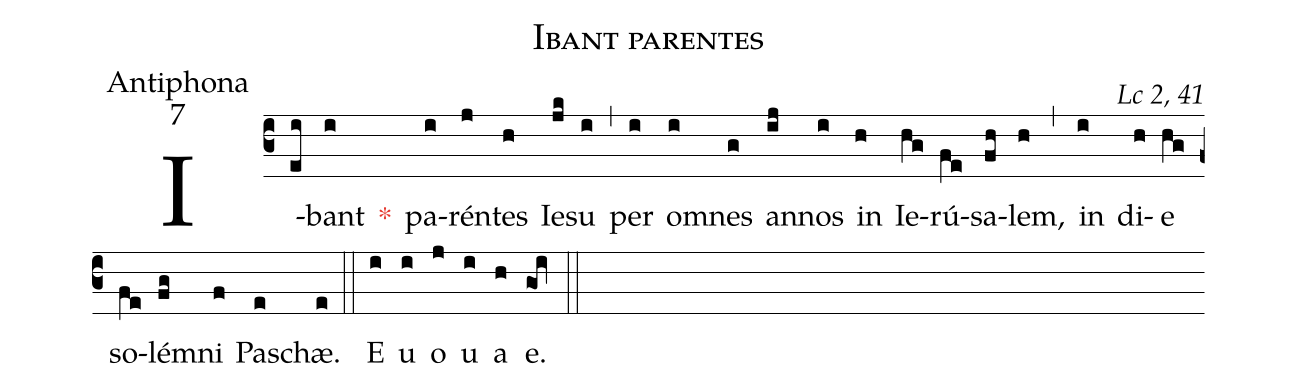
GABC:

name:Ibant parentes;
office-part:Antiphona;
mode:7;
commentary:Lc 2, 41;
%%
(c3)I(ei)bant(i) <c>*</c>() pa(i)rén(j)tes(h) Ie(jk)su(i) (,) per(i) om(i)nes(g) an(ij)nos(i) in(h) Ie(hg)rú(fe)sa(fh)lem,(h) (,) in(i) di(h)e(hg) so(fe)lém(fg)ni(f) Pas(e)chæ.(e) (::)
E(i) u(i) o(j) u(i) a(h) e.(goi) (::)
